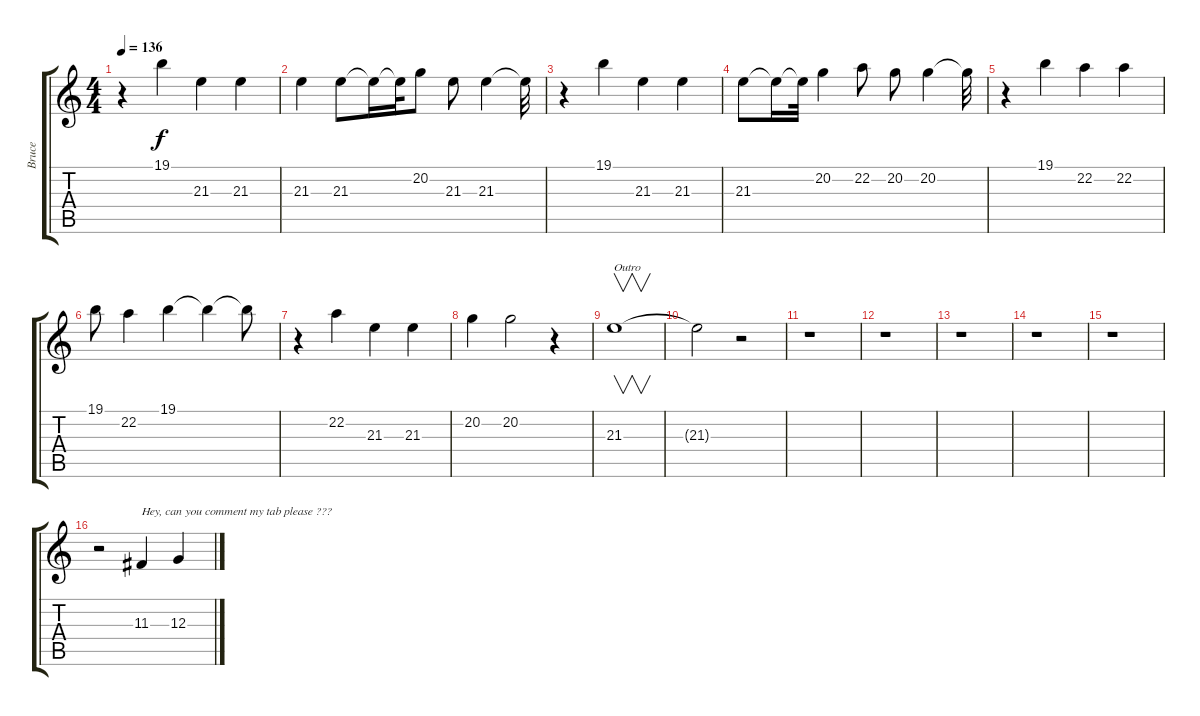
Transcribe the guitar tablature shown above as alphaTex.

\track ("Bruce" "Bruce") {instrument lead4chiff}
\staff {score tabs}
\tuning (E4 B3 G3 D3 A2 E2) {hide}
\ts (4 4)
\tempo 136
\clef g2
\ks c
r.4{dy f} 19.1.4 21.3.4 21.3.4 |
21.3.4 21.3.8 21.3{t}.16 21.3{t}.32 20.2.8 21.3.8 21.3.4 21.3{t}.32 |
r.4 19.1.4 21.3.4 21.3.4 |
21.3.8 21.3{t}.16 21.3{t}.32 20.2.4 22.2.8 20.2.8 20.2.4 20.2{t}.32 |
r.4 19.1.4 22.2.4 22.2.4 |
19.1.8 22.2.4 19.1.4 19.1{t}.4 19.1{t}.8 |
r.4 22.2.4 21.3.4 21.3.4 |
20.2.4 20.2.2 r.4 |
21.3.1{v txt "Outro"} |
21.3{t}.2 r.2 |
r.1 |
r.1 |
r.1 |
r.1 |
r.1 |
r.2 11.3.4{txt "Hey, can you comment my tab please ???"} 12.3.4
